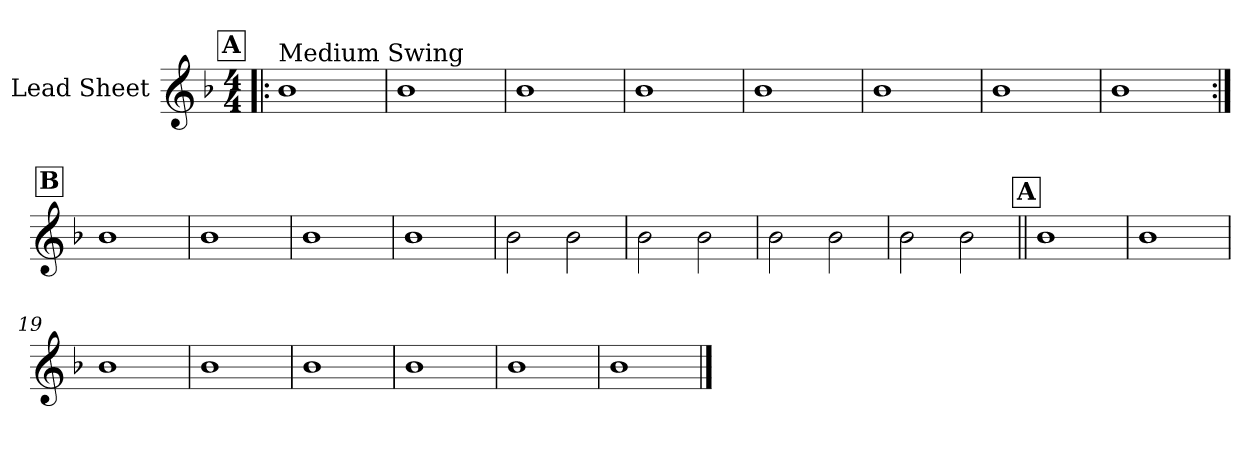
**kern
*part1
*staff1
*I"Lead Sheet
*clefG2
*k[b-]
*F:
*M4/4
!!LO:REH:place=s1:a:fs=14:t=A
=1!|:
!LO:TX:a:t=Medium Swing
1b-
=2
1b-
=3
1b-
=4
1b-
!!LO:LB:g=z
=5
1b-
=6
1b-
=7
1b-
=8
1b-
!!LO:LB:g=z
!!LO:REH:place=s1:a:fs=14:t=B
=9:|!
1b-
=10
1b-
=11
1b-
=12
1b-
!!LO:LB:g=z
=13
2b-\
2b-\
=14
2b-\
2b-\
=15
2b-\
2b-\
=16
2b-\
2b-\
!!LO:LB:g=z
!!LO:REH:place=s1:a:fs=14:t=A
=17||
1b-
=18
1b-
=19
1b-
=20
1b-
!!LO:LB:g=z
=21
1b-
=22
1b-
=23
1b-
=24
1b-
==
*-
